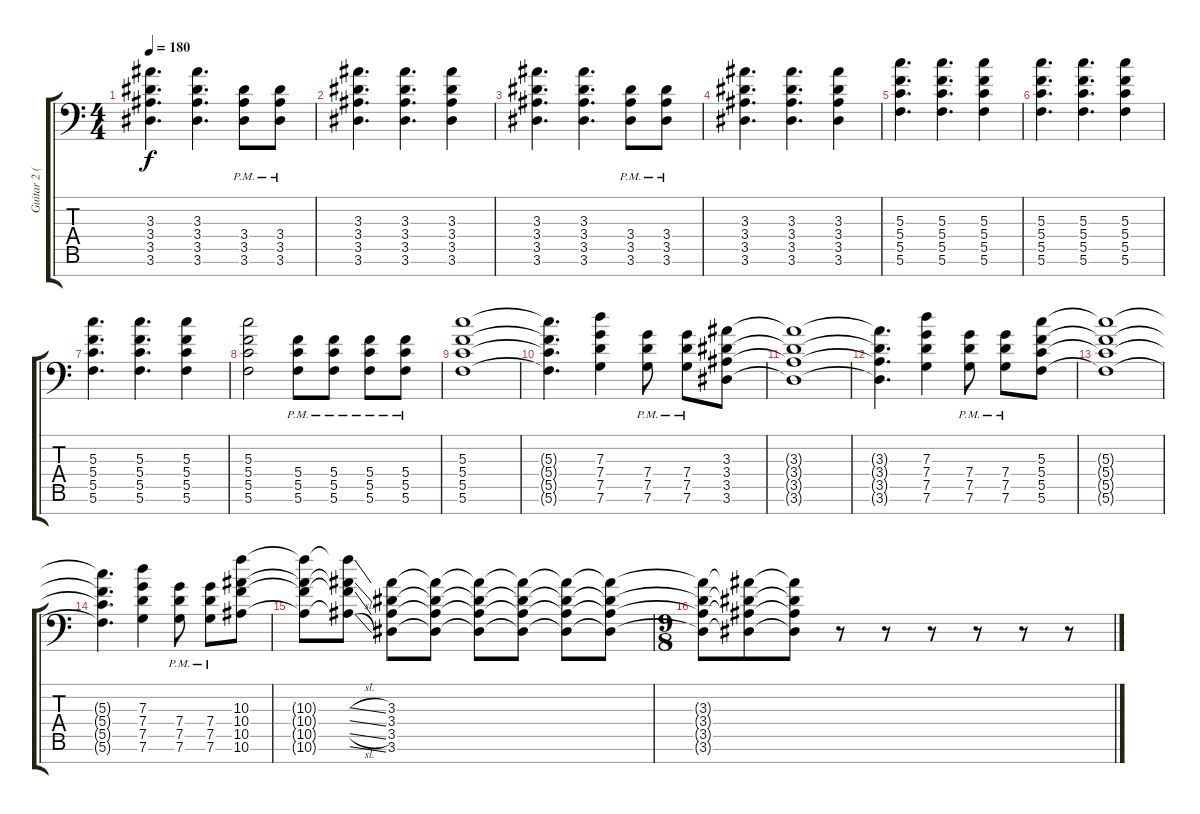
\track ("Guitar 2 (acoustic and electric)" "Guitar 2 (") {instrument acousticguitarsteel}
\staff {score tabs}
\tuning (E4 C4 G3 C3 G2 C2 G1) {hide}
\ts (4 4)
\tempo 180
\clef f4
\ks c
(3.3 3.4 3.5 3.6).4{d dy f} (3.3 3.4 3.5 3.6).4{d} (3.4{pm} 3.5{pm} 3.6{pm}).8 (3.4{pm} 3.5{pm} 3.6{pm}).8 |
(3.3 3.4 3.5 3.6).4{d} (3.3 3.4 3.5 3.6).4{d} (3.3 3.4 3.5 3.6).4 |
(3.3 3.4 3.5 3.6).4{d} (3.3 3.4 3.5 3.6).4{d} (3.4{pm} 3.5{pm} 3.6{pm}).8 (3.4{pm} 3.5{pm} 3.6{pm}).8 |
(3.3 3.4 3.5 3.6).4{d} (3.3 3.4 3.5 3.6).4{d} (3.3 3.4 3.5 3.6).4 |
(5.3 5.4 5.5 5.6).4{d} (5.3 5.4 5.5 5.6).4{d} (5.3 5.4 5.5 5.6).4 |
(5.3 5.4 5.5 5.6).4{d} (5.3 5.4 5.5 5.6).4{d} (5.3 5.4 5.5 5.6).4 |
(5.3 5.4 5.5 5.6).4{d} (5.3 5.4 5.5 5.6).4{d} (5.3 5.4 5.5 5.6).4 |
(5.3 5.4 5.5 5.6).2 (5.4{pm} 5.5{pm} 5.6{pm}).8 (5.4{pm} 5.5{pm} 5.6{pm}).8 (5.4{pm} 5.5{pm} 5.6{pm}).8 (5.4{pm} 5.5{pm} 5.6{pm}).8 |
(5.3 5.4 5.5 5.6).1 |
(5.3{t} 5.4{t} 5.5{t} 5.6{t}).4{d} (7.3 7.4 7.5 7.6).4 (7.4{pm} 7.5{pm} 7.6{pm}).8 (7.4{pm} 7.5{pm} 7.6{pm}).8 (3.3 3.4 3.5 3.6).8 |
(3.3{t} 3.4{t} 3.5{t} 3.6{t}).1 |
(3.3{t} 3.4{t} 3.5{t} 3.6{t}).4{d} (7.3 7.4 7.5 7.6).4 (7.4{pm} 7.5{pm} 7.6{pm}).8 (7.4{pm} 7.5{pm} 7.6{pm}).8 (5.3 5.4 5.5 5.6).8 |
(5.3{t} 5.4{t} 5.5{t} 5.6{t}).1 |
(5.3{t} 5.4{t} 5.5{t} 5.6{t}).4{d} (7.3 7.4 7.5 7.6).4 (7.4{pm} 7.5{pm} 7.6{pm}).8 (7.4{pm} 7.5{pm} 7.6{pm}).8 (10.3 10.4 10.5 10.6).8 |
(10.3{t} 10.4{t} 10.5{t} 10.6{t}).8 (10.3{sl t} 10.4{sl t} 10.5{sl t} 10.6{sl t}).8 (3.3 3.4 3.5 3.6).8 (3.3{t} 3.4{t} 3.5{t} 3.6{t}).8 (3.3{t} 3.4{t} 3.5{t} 3.6{t}).8 (3.3{t} 3.4{t} 3.5{t} 3.6{t}).8 (3.3{t} 3.4{t} 3.5{t} 3.6{t}).8 (3.3{t} 3.4{t} 3.5{t} 3.6{t}).8 |
\ts (9 8)
(3.3{t} 3.4{t} 3.5{t} 3.6{t}).8 (3.3{t} 3.4{t} 3.5{t} 3.6{t}).8 (3.3{t} 3.4{t} 3.5{t} 3.6{t}).8 r.8 r.8 r.8 r.8 r.8 r.8
